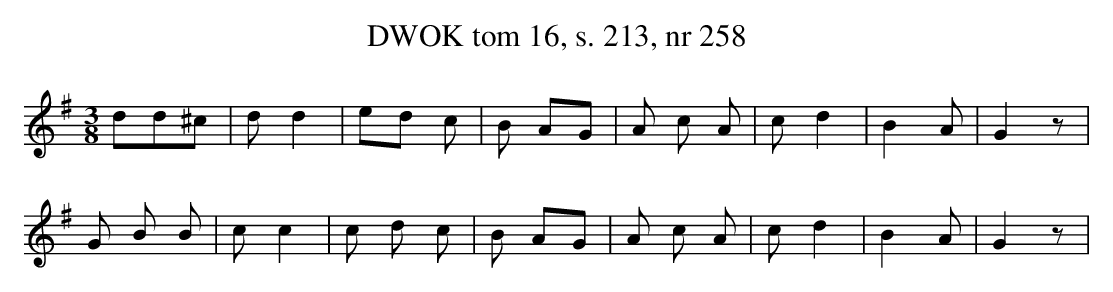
X:1
T: DWOK tom 16, s. 213, nr 258
L: 1/16
M: 3/8
K: G
d2d2^c2 | d2 d4 | e2d2 c2 | B2 A2G2 | A2 c2 A2 | c2 d4 | B4 A2 | G4 z2 |
G2 B2 B2 | c2 c4 | c2 d2 c2 | B2 A2G2 | A2 c2 A2 | c2 d4 | B4 A2 | G4 z2 |
